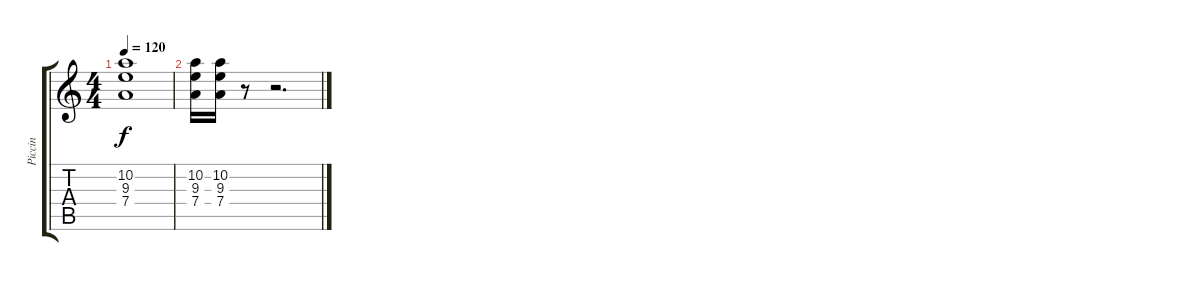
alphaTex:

\track ("Piccin" "Piccin") {instrument distortionguitar}
\staff {score tabs}
\tuning (E4 B3 G3 D3 A2 E2) {hide}
\ts (4 4)
\tempo 120
\clef g2
\ks c
(10.2 9.3 7.4).1{dy f} |
(10.2 9.3 7.4).16 (10.2 9.3 7.4).16 r.8 r.2{d}
